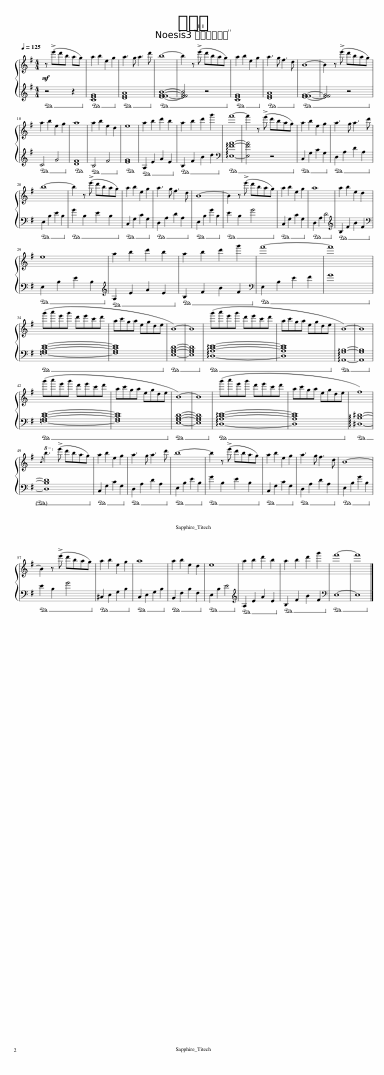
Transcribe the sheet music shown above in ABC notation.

X:1
%%score { 1 | 2 }
L:1/8
Q:1/4=125
M:4/4
I:linebreak $
K:G
V:1 treble
V:2 treble
V:1
!mf! z (!>!e'd'b ag) | a2 b2 e2 g2 | a3 g a3 d' | b8- | b2 z (!>!e' d'bag) | %5
 a2 b2 e2 g2 | a3 g f3 d | B8- | B2 z (!>!e' d'bag) |$ a2 b2 e2 g2 | %10
 a8 | a2 b2 e2 d2 | e8 | a2 b2 d'2 b2 | a2 b2 d'2 g'2 | %15
 f'8- | f'2 z (!>!e' d'bag) | a2 b2 e2 g2 | a3 g a3 d' |$ b8- | %20
 b2 z (!>!e' d'bag) | a2 b2 e2 g2 | a3 g f3 d | B8- | B2 z (!>!e' d'bag) | %25
 a2 b2 e2 g2 | a8 | a2 b2 e2 d2 |$ e8 | a2 b2 d'2 b2 | %30
 a2 b2 d'2 g'2 | f'8- | f'8 |$ (g'a'e'g' d'e'c'd' | ac'ga egde | %35
 B8-) | B8 | (g'a'e'g' d'e'c'd' | ac'ga egde | B8-) | %40
 B8 |$ (g'a'e'g' d'e'c'd' | ac'ga egde | B8-) | B8 | %45
 (g'a'e'g' d'e'c'd' | ac'ga egde | f8) |$!8va(!{/b} b'3!8va)! (!>!e' d'bag) | a2 b2 e2 g2 | %50
 a3 g a3 d' | b8- | b2 z (!>!e' d'bag) | a2 b2 e2 g2 | a3 g f3 d | %55
 B8- |$ B2 z (!>!e' d'bag) | a2 b2 e2 g2 | a8 | a2 b2 e2 d2 | %60
 e8 | a2 b2 d'2 b2 | a2 b2 d'2 g'2 | f'8- | f'8 |] %65
V:2
!ped! z4 z2!ped-up! |!ped! [CEG]8!ped-up! |!ped! [DFA]8!ped-up! |!ped! [EFGB]8- | [EFGB]4 z4!ped-up! | %5
!ped! [CEG]8!ped-up! |!ped! [DFA]8!ped-up! |!ped! [EFG]8- | [EFG]4 z4!ped-up! |$!ped! C4 G4!ped-up! | %10
!ped! [DF]8!ped-up! |!ped! B,4 F4!ped-up! |!ped! [EG]8!ped-up! |!ped! A,2 E2 A2 E2!ped-up! |!ped! B,2 F2 B2 d2!ped-up! | %15
[K:bass]!ped! !arpeggio![E,FA]8- | [E,FA]4 z4!ped-up! |!ped! C,2 G,2 C2 G,2!ped-up! |!ped! D,2 A,2 D2 A,2!ped-up! |$!ped! E,2 B,2 E2 B,2!ped-up! | %20
!ped! G2 B,2 E2 B,2!ped-up! |!ped! C,2 G,2 C2 G,2!ped-up! |!ped! D,2 A,2 D2 A,2!ped-up! |!ped! E,2 B,2 G2 B,2!ped-up! |!ped! E2 B,2 G4!ped-up! | %25
!ped! C,2 G,2 C2 G,2!ped-up! |!ped! D,2 A,2 D4!ped-up! |[K:treble]!ped! B,2 F2 B2 F2!ped-up! |$[K:bass]!ped! E,2 B,2 E2 B,2!ped-up! |[K:treble]!ped! A,2 E2 A2 E2!ped-up! | %30
!ped! B,2 F2 B2 F2!ped-up! |[K:bass]!ped! E,2 B,2 E2 F2 | G8!ped-up! |$!ped! [=F,A,CE]8- | [F,A,CE]8!ped-up! | %35
!ped! [E,G,B,D]8- | [E,G,B,D]8!ped-up! |!ped! !arpeggio![D,A,CE]8- | [D,A,CE]8!ped-up! |!ped! !arpeggio![A,,G,B,]8- | %40
 [A,,G,B,]8!ped-up! |$!ped! [=F,A,CE]8- | [F,A,CE]8!ped-up! |!ped! [E,G,B,D]8- | [E,G,B,D]8!ped-up! | %45
!ped! !arpeggio![D,A,CE]8- | [D,A,CE]8!ped-up! |!ped! !arpeggio![^D,B,^D]8- |$ [D,B,D]8!ped-up! |!ped! C,2 G,2 C2 G,2!ped-up! | %50
!ped! D,2 A,2 D2 A,2!ped-up! |!ped! E,2 B,2 E2 B,2!ped-up! |!ped! G2 B,2 E2 B,2!ped-up! |!ped! C,2 G,2 C2 G,2!ped-up! |!ped! D,2 A,2 D2 A,2!ped-up! | %55
!ped! E,2 B,2 G2 B,2!ped-up! |$!ped! E2 B,2 G4!ped-up! |!ped! ^C,2 E,2 G,2 B,2!ped-up! |!ped! C,2 E,2 G,2 B,2!ped-up! |!ped! B,,2 F,2 B,2 F,2!ped-up! | %60
!ped! E,2 B,2 E4!ped-up! |[K:treble]!ped! A,2 E2 A2 E2!ped-up! |!ped! B,2 F2 B2 F2!ped-up! |[K:bass]!ped! E,8- | E,8!ped-up! |] %65
